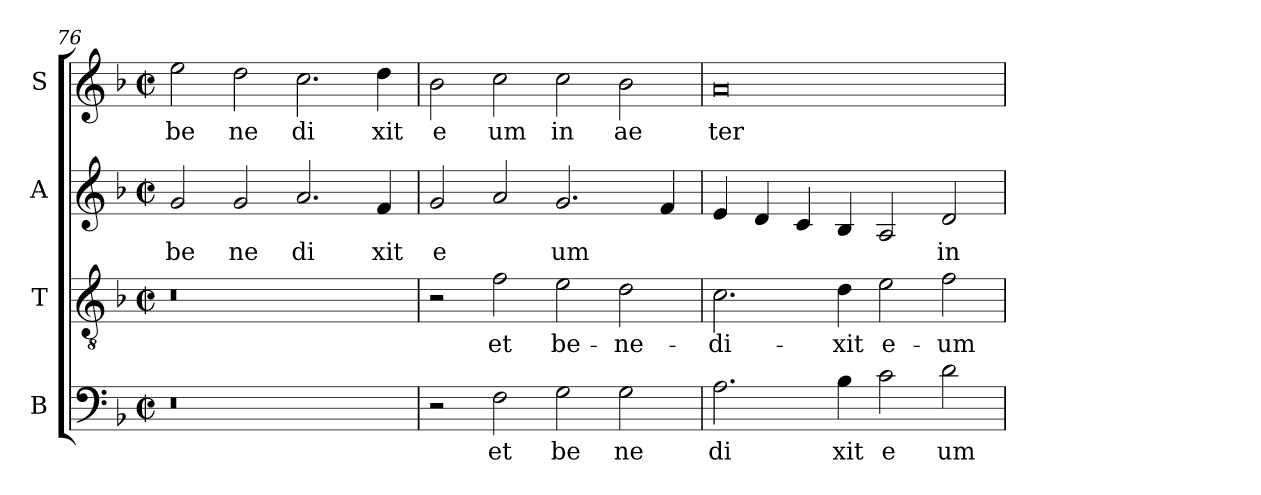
**kern	**text	**kern	**text	**kern	**text	**kern	**text
*part4	*part4	*part3	*part3	*part2	*part2	*part1	*part1
*staff4	*staff4	*staff3	*staff3	*staff2	*staff2	*staff1	*staff1
*I"B	*	*I"T	*	*I"A	*	*I"S	*
*clefF4	*	*clefGv2	*	*clefG2	*	*clefG2	*
*k[b-]	*	*k[b-]	*	*k[b-]	*	*k[b-]	*
*F:	*	*F:	*	*F:	*	*F:	*
*M2/2	*	*M2/2	*	*M2/2	*	*M2/2	*
*met(c|)	*	*met(c|)	*	*met(c|)	*	*met(c|)	*
=76	=76	=76	=76	=76	=76	=76	=76
!	!	!	!	!	!LO:LY:b:cj	!	!LO:LY:b:cj
0r	.	0r	.	2g/	be	2ee\	be
!	!	!	!	!	!LO:LY:b:cj	!	!LO:LY:b:cj
.	.	.	.	2g/	ne	2dd\	ne
!	!	!	!	!	!LO:LY:b:cj	!	!LO:LY:b:cj
.	.	.	.	2.a/	di	2.cc\	di
!	!	!	!	!	!LO:LY:b:cj	!	!LO:LY:b:cj
.	.	.	.	4f/	xit	4dd\	xit
=77	=77	=77	=77	=77	=77	=77	=77
!	!	!	!	!	!LO:LY:b:cj	!	!LO:LY:b:cj
2r	.	2r	.	2g/	e	2b-\	e
!	!LO:LY:b:cj	!	!LO:LY:b:cj	!	!	!	!LO:LY:b:cj
2F\	et	2f\	et	2a/	.	2cc\	um
!	!LO:LY:b:cj	!	!LO:LY:b:cj	!	!LO:LY:b	!	!LO:LY:b:cj
2G\	be	2e\	be-	2.g/	um	2cc\	in
!	!LO:LY:b:cj	!	!LO:LY:b:cj	!	!	!	!LO:LY:b:cj
2G\	ne	2d\	-ne-	.	.	2b-\	ae
.	.	.	.	4f/	.	.	.
=78	=78	=78	=78	=78	=78	=78	=78
!	!LO:LY:b:cj	!	!LO:LY:b:cj	!	!	!	!LO:LY:b:cj
2.A\	di	2.c\	-di-	4e/	.	0a	ter
.	.	.	.	4d/	.	.	.
.	.	.	.	4c/	.	.	.
!	!LO:LY:b:cj	!	!LO:LY:b:cj	!	!	!	!
4B-\	xit	4d\	-xit	4B-/	.	.	.
!	!LO:LY:b:cj	!	!LO:LY:b:cj	!	!	!	!
2c\	e	2e\	e-	2A/	.	.	.
!	!LO:LY:b:cj	!	!LO:LY:b:cj	!	!LO:LY:b:cj	!	!
2d\	um	2f\	-um	2d/	in	.	.
=	=	=	=	=	=	=	=
*-	*-	*-	*-	*-	*-	*-	*-
